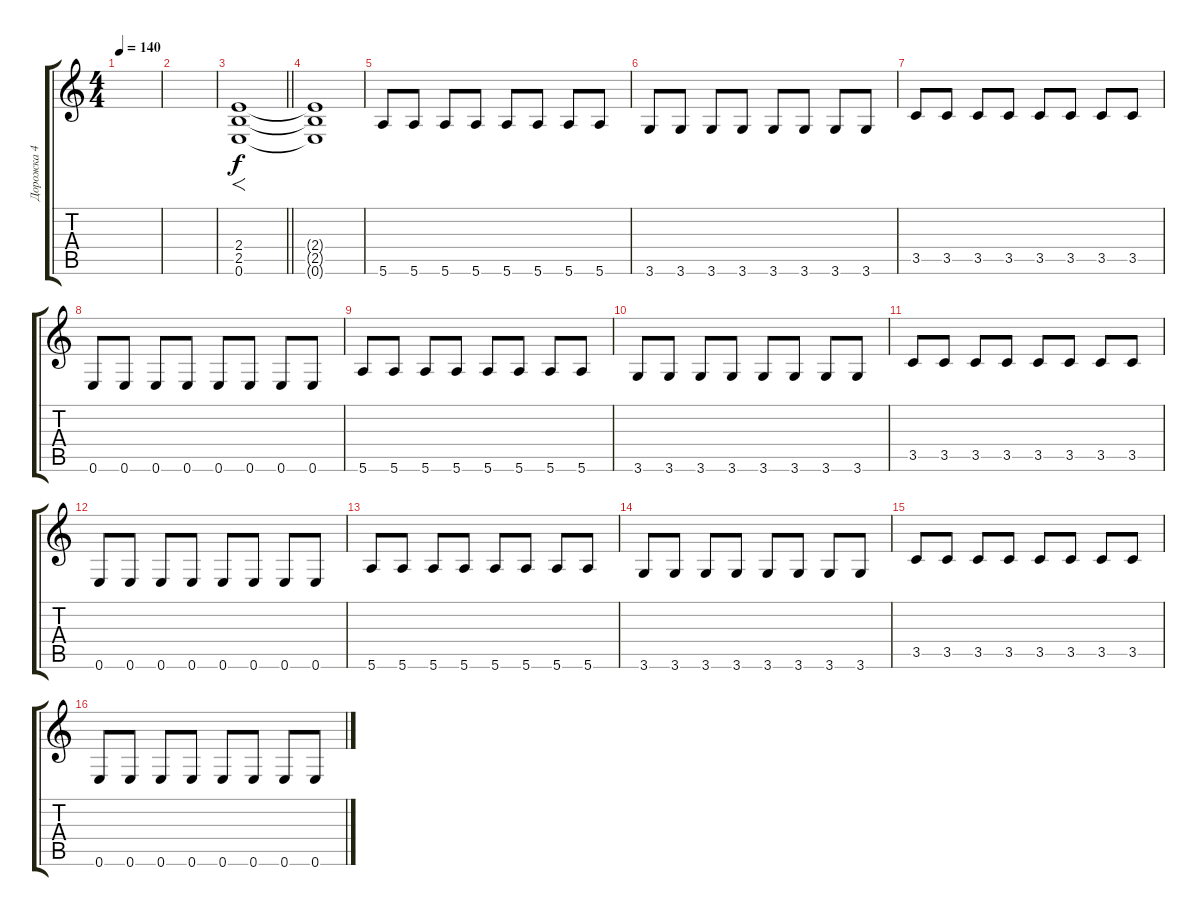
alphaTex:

\track ("Дорожка 4" "Дорожка 4") {instrument overdrivenguitar}
\staff {score tabs}
\tuning (E4 B3 G3 D3 A2 E2) {hide}
\ts (4 4)
\tempo 140
\clef g2
\ks c
|
|
\barLineRight lightlight
(2.4 2.5 0.6).1{f} |
(2.4{t} 2.5{t} 0.6{t}).1 |
5.6.8 5.6.8 5.6.8 5.6.8 5.6.8 5.6.8 5.6.8 5.6.8 |
3.6.8 3.6.8 3.6.8 3.6.8 3.6.8 3.6.8 3.6.8 3.6.8 |
3.5.8 3.5.8 3.5.8 3.5.8 3.5.8 3.5.8 3.5.8 3.5.8 |
0.6.8 0.6.8 0.6.8 0.6.8 0.6.8 0.6.8 0.6.8 0.6.8 |
5.6.8 5.6.8 5.6.8 5.6.8 5.6.8 5.6.8 5.6.8 5.6.8 |
3.6.8 3.6.8 3.6.8 3.6.8 3.6.8 3.6.8 3.6.8 3.6.8 |
3.5.8 3.5.8 3.5.8 3.5.8 3.5.8 3.5.8 3.5.8 3.5.8 |
0.6.8 0.6.8 0.6.8 0.6.8 0.6.8 0.6.8 0.6.8 0.6.8 |
5.6.8 5.6.8 5.6.8 5.6.8 5.6.8 5.6.8 5.6.8 5.6.8 |
3.6.8 3.6.8 3.6.8 3.6.8 3.6.8 3.6.8 3.6.8 3.6.8 |
3.5.8 3.5.8 3.5.8 3.5.8 3.5.8 3.5.8 3.5.8 3.5.8 |
0.6.8 0.6.8 0.6.8 0.6.8 0.6.8 0.6.8 0.6.8 0.6.8
